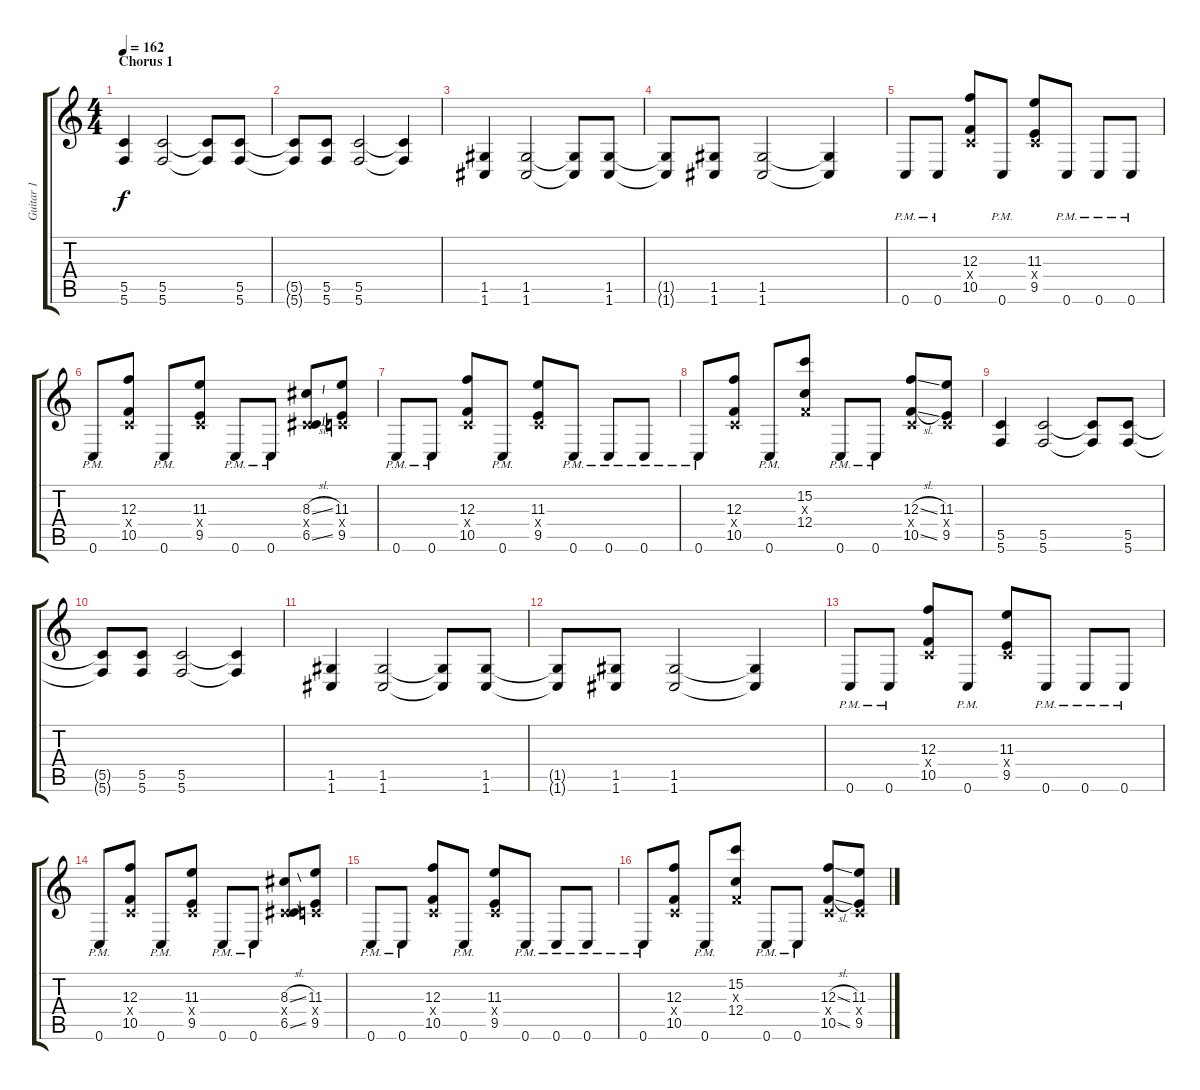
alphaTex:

\track ("Guitar 1" "Guitar 1") {instrument distortionguitar}
\staff {score tabs}
\tuning (D4 A3 F3 C3 G2 C2) {hide}
\ts (4 4)
\section ("" "Chorus 1")
\tempo 162
\clef g2
\ks c
(5.5 5.6).4{dy f} (5.5 5.6).2 (5.5{t} 5.6{t}).8 (5.5 5.6).8 |
(5.5{t} 5.6{t}).8 (5.5 5.6).8 (5.5 5.6).2 (5.5{t} 5.6{t}).4 |
(1.5 1.6).4 (1.5 1.6).2 (1.5{t} 1.6{t}).8 (1.5 1.6).8 |
(1.5{t} 1.6{t}).8 (1.5 1.6).8 (1.5 1.6).2 (1.5{t} 1.6{t}).4 |
0.6{pm}.8 0.6{pm}.8 (12.3 0.4{x} 10.5).8 0.6{pm}.8 (11.3 0.4{x} 9.5).8 0.6{pm}.8 0.6{pm}.8 0.6{pm}.8 |
0.6{pm}.8 (12.3 0.4{x} 10.5).8 0.6{pm}.8 (11.3 0.4{x} 9.5).8 0.6{pm}.8 0.6{pm}.8 (8.3{sl} 0.4{x} 6.5{sl}).8 (11.3 0.4{x} 9.5).8 |
0.6{pm}.8 0.6{pm}.8 (12.3 0.4{x} 10.5).8 0.6{pm}.8 (11.3 0.4{x} 9.5).8 0.6{pm}.8 0.6{pm}.8 0.6{pm}.8 |
0.6{pm}.8 (12.3 0.4{x} 10.5).8 0.6{pm}.8 (15.2 0.3{x} 12.4).8 0.6{pm}.8 0.6{pm}.8 (12.3{sl} 0.4{x} 10.5{sl}).8 (11.3 0.4{x} 9.5).8 |
(5.5 5.6).4 (5.5 5.6).2 (5.5{t} 5.6{t}).8 (5.5 5.6).8 |
(5.5{t} 5.6{t}).8 (5.5 5.6).8 (5.5 5.6).2 (5.5{t} 5.6{t}).4 |
(1.5 1.6).4 (1.5 1.6).2 (1.5{t} 1.6{t}).8 (1.5 1.6).8 |
(1.5{t} 1.6{t}).8 (1.5 1.6).8 (1.5 1.6).2 (1.5{t} 1.6{t}).4 |
0.6{pm}.8 0.6{pm}.8 (12.3 0.4{x} 10.5).8 0.6{pm}.8 (11.3 0.4{x} 9.5).8 0.6{pm}.8 0.6{pm}.8 0.6{pm}.8 |
0.6{pm}.8 (12.3 0.4{x} 10.5).8 0.6{pm}.8 (11.3 0.4{x} 9.5).8 0.6{pm}.8 0.6{pm}.8 (8.3{sl} 0.4{x} 6.5{sl}).8 (11.3 0.4{x} 9.5).8 |
0.6{pm}.8 0.6{pm}.8 (12.3 0.4{x} 10.5).8 0.6{pm}.8 (11.3 0.4{x} 9.5).8 0.6{pm}.8 0.6{pm}.8 0.6{pm}.8 |
0.6{pm}.8 (12.3 0.4{x} 10.5).8 0.6{pm}.8 (15.2 0.3{x} 12.4).8 0.6{pm}.8 0.6{pm}.8 (12.3{sl} 0.4{x} 10.5{sl}).8 (11.3 0.4{x} 9.5).8
